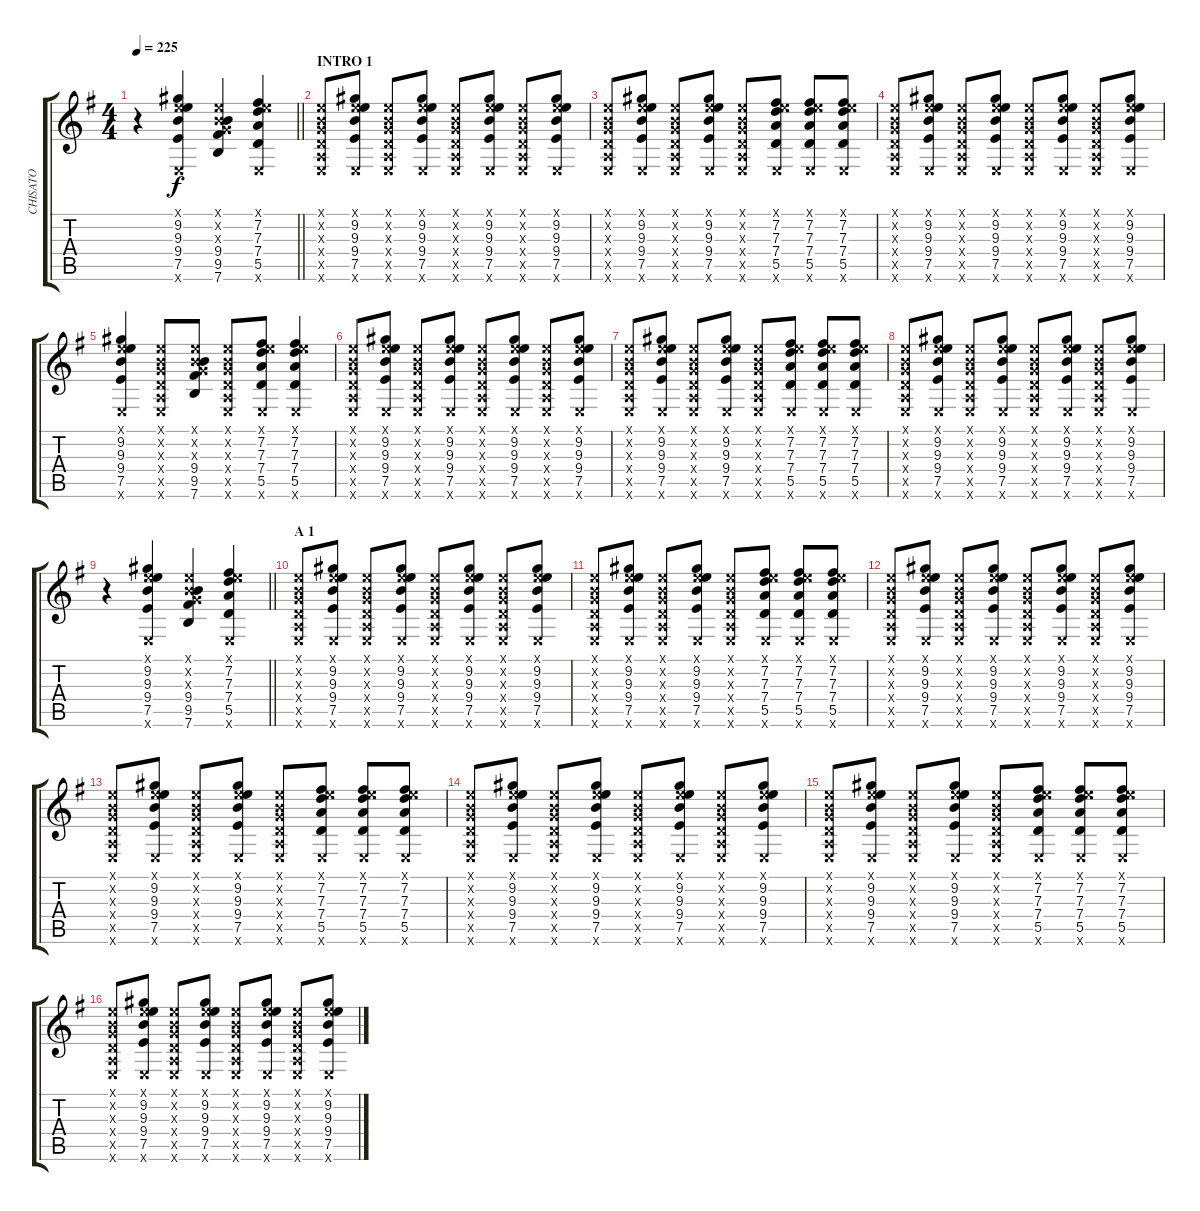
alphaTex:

\track ("CHISATO" "CHISATO") {instrument distortionguitar}
\staff {score tabs}
\tuning (E4 B3 G3 D3 A2 E2) {hide}
\ts (4 4)
\tempo 225
\clef g2
\barLineRight lightlight
\ks g
r.4{dy f} (0.1{x} 9.2 9.3 9.4 7.5 0.6{x}).4 (0.1{x} 0.2{x} 0.3{x} 9.4 9.5 7.6).4 (0.1{x} 7.2 7.3 7.4 5.5 0.6{x}).4 |
\section ("" "INTRO 1")
(0.1{x} 0.2{x} 0.3{x} 0.4{x} 0.5{x} 0.6{x}).8 (0.1{x} 9.2 9.3 9.4 7.5 0.6{x}).8 (0.1{x} 0.2{x} 0.3{x} 0.4{x} 0.5{x} 0.6{x}).8 (0.1{x} 9.2 9.3 9.4 7.5 0.6{x}).8 (0.1{x} 0.2{x} 0.3{x} 0.4{x} 0.5{x} 0.6{x}).8 (0.1{x} 9.2 9.3 9.4 7.5 0.6{x}).8 (0.1{x} 0.2{x} 0.3{x} 0.4{x} 0.5{x} 0.6{x}).8 (0.1{x} 9.2 9.3 9.4 7.5 0.6{x}).8 |
(0.1{x} 0.2{x} 0.3{x} 0.4{x} 0.5{x} 0.6{x}).8 (0.1{x} 9.2 9.3 9.4 7.5 0.6{x}).8 (0.1{x} 0.2{x} 0.3{x} 0.4{x} 0.5{x} 0.6{x}).8 (0.1{x} 9.2 9.3 9.4 7.5 0.6{x}).8 (0.1{x} 0.2{x} 0.3{x} 0.4{x} 0.5{x} 0.6{x}).8 (0.1{x} 7.2 7.3 7.4 5.5 0.6{x}).8 (0.1{x} 7.2 7.3 7.4 5.5 0.6{x}).8 (0.1{x} 7.2 7.3 7.4 5.5 0.6{x}).8 |
(0.1{x} 0.2{x} 0.3{x} 0.4{x} 0.5{x} 0.6{x}).8 (0.1{x} 9.2 9.3 9.4 7.5 0.6{x}).8 (0.1{x} 0.2{x} 0.3{x} 0.4{x} 0.5{x} 0.6{x}).8 (0.1{x} 9.2 9.3 9.4 7.5 0.6{x}).8 (0.1{x} 0.2{x} 0.3{x} 0.4{x} 0.5{x} 0.6{x}).8 (0.1{x} 9.2 9.3 9.4 7.5 0.6{x}).8 (0.1{x} 0.2{x} 0.3{x} 0.4{x} 0.5{x} 0.6{x}).8 (0.1{x} 9.2 9.3 9.4 7.5 0.6{x}).8 |
(0.1{x} 9.2 9.3 9.4 7.5 0.6{x}).4 (0.1{x} 0.2{x} 0.3{x} 0.4{x} 0.5{x} 0.6{x}).8 (0.1{x} 0.2{x} 0.3{x} 9.4 9.5 7.6).8 (0.1{x} 0.2{x} 0.3{x} 0.4{x} 0.5{x} 0.6{x}).8 (0.1{x} 7.2 7.3 7.4 5.5 0.6{x}).8 (0.1{x} 7.2 7.3 7.4 5.5 0.6{x}).4 |
(0.1{x} 0.2{x} 0.3{x} 0.4{x} 0.5{x} 0.6{x}).8 (0.1{x} 9.2 9.3 9.4 7.5 0.6{x}).8 (0.1{x} 0.2{x} 0.3{x} 0.4{x} 0.5{x} 0.6{x}).8 (0.1{x} 9.2 9.3 9.4 7.5 0.6{x}).8 (0.1{x} 0.2{x} 0.3{x} 0.4{x} 0.5{x} 0.6{x}).8 (0.1{x} 9.2 9.3 9.4 7.5 0.6{x}).8 (0.1{x} 0.2{x} 0.3{x} 0.4{x} 0.5{x} 0.6{x}).8 (0.1{x} 9.2 9.3 9.4 7.5 0.6{x}).8 |
(0.1{x} 0.2{x} 0.3{x} 0.4{x} 0.5{x} 0.6{x}).8 (0.1{x} 9.2 9.3 9.4 7.5 0.6{x}).8 (0.1{x} 0.2{x} 0.3{x} 0.4{x} 0.5{x} 0.6{x}).8 (0.1{x} 9.2 9.3 9.4 7.5 0.6{x}).8 (0.1{x} 0.2{x} 0.3{x} 0.4{x} 0.5{x} 0.6{x}).8 (0.1{x} 7.2 7.3 7.4 5.5 0.6{x}).8 (0.1{x} 7.2 7.3 7.4 5.5 0.6{x}).8 (0.1{x} 7.2 7.3 7.4 5.5 0.6{x}).8 |
(0.1{x} 0.2{x} 0.3{x} 0.4{x} 0.5{x} 0.6{x}).8 (0.1{x} 9.2 9.3 9.4 7.5 0.6{x}).8 (0.1{x} 0.2{x} 0.3{x} 0.4{x} 0.5{x} 0.6{x}).8 (0.1{x} 9.2 9.3 9.4 7.5 0.6{x}).8 (0.1{x} 0.2{x} 0.3{x} 0.4{x} 0.5{x} 0.6{x}).8 (0.1{x} 9.2 9.3 9.4 7.5 0.6{x}).8 (0.1{x} 0.2{x} 0.3{x} 0.4{x} 0.5{x} 0.6{x}).8 (0.1{x} 9.2 9.3 9.4 7.5 0.6{x}).8 |
\barLineRight lightlight
r.4 (0.1{x} 9.2 9.3 9.4 7.5 0.6{x}).4 (0.1{x} 0.2{x} 0.3{x} 9.4 9.5 7.6).4 (0.1{x} 7.2 7.3 7.4 5.5 0.6{x}).4 |
\section ("" "A 1")
(0.1{x} 0.2{x} 0.3{x} 0.4{x} 0.5{x} 0.6{x}).8 (0.1{x} 9.2 9.3 9.4 7.5 0.6{x}).8 (0.1{x} 0.2{x} 0.3{x} 0.4{x} 0.5{x} 0.6{x}).8 (0.1{x} 9.2 9.3 9.4 7.5 0.6{x}).8 (0.1{x} 0.2{x} 0.3{x} 0.4{x} 0.5{x} 0.6{x}).8 (0.1{x} 9.2 9.3 9.4 7.5 0.6{x}).8 (0.1{x} 0.2{x} 0.3{x} 0.4{x} 0.5{x} 0.6{x}).8 (0.1{x} 9.2 9.3 9.4 7.5 0.6{x}).8 |
(0.1{x} 0.2{x} 0.3{x} 0.4{x} 0.5{x} 0.6{x}).8 (0.1{x} 9.2 9.3 9.4 7.5 0.6{x}).8 (0.1{x} 0.2{x} 0.3{x} 0.4{x} 0.5{x} 0.6{x}).8 (0.1{x} 9.2 9.3 9.4 7.5 0.6{x}).8 (0.1{x} 0.2{x} 0.3{x} 0.4{x} 0.5{x} 0.6{x}).8 (0.1{x} 7.2 7.3 7.4 5.5 0.6{x}).8 (0.1{x} 7.2 7.3 7.4 5.5 0.6{x}).8 (0.1{x} 7.2 7.3 7.4 5.5 0.6{x}).8 |
(0.1{x} 0.2{x} 0.3{x} 0.4{x} 0.5{x} 0.6{x}).8 (0.1{x} 9.2 9.3 9.4 7.5 0.6{x}).8 (0.1{x} 0.2{x} 0.3{x} 0.4{x} 0.5{x} 0.6{x}).8 (0.1{x} 9.2 9.3 9.4 7.5 0.6{x}).8 (0.1{x} 0.2{x} 0.3{x} 0.4{x} 0.5{x} 0.6{x}).8 (0.1{x} 9.2 9.3 9.4 7.5 0.6{x}).8 (0.1{x} 0.2{x} 0.3{x} 0.4{x} 0.5{x} 0.6{x}).8 (0.1{x} 9.2 9.3 9.4 7.5 0.6{x}).8 |
(0.1{x} 0.2{x} 0.3{x} 0.4{x} 0.5{x} 0.6{x}).8 (0.1{x} 9.2 9.3 9.4 7.5 0.6{x}).8 (0.1{x} 0.2{x} 0.3{x} 0.4{x} 0.5{x} 0.6{x}).8 (0.1{x} 9.2 9.3 9.4 7.5 0.6{x}).8 (0.1{x} 0.2{x} 0.3{x} 0.4{x} 0.5{x} 0.6{x}).8 (0.1{x} 7.2 7.3 7.4 5.5 0.6{x}).8 (0.1{x} 7.2 7.3 7.4 5.5 0.6{x}).8 (0.1{x} 7.2 7.3 7.4 5.5 0.6{x}).8 |
(0.1{x} 0.2{x} 0.3{x} 0.4{x} 0.5{x} 0.6{x}).8 (0.1{x} 9.2 9.3 9.4 7.5 0.6{x}).8 (0.1{x} 0.2{x} 0.3{x} 0.4{x} 0.5{x} 0.6{x}).8 (0.1{x} 9.2 9.3 9.4 7.5 0.6{x}).8 (0.1{x} 0.2{x} 0.3{x} 0.4{x} 0.5{x} 0.6{x}).8 (0.1{x} 9.2 9.3 9.4 7.5 0.6{x}).8 (0.1{x} 0.2{x} 0.3{x} 0.4{x} 0.5{x} 0.6{x}).8 (0.1{x} 9.2 9.3 9.4 7.5 0.6{x}).8 |
(0.1{x} 0.2{x} 0.3{x} 0.4{x} 0.5{x} 0.6{x}).8 (0.1{x} 9.2 9.3 9.4 7.5 0.6{x}).8 (0.1{x} 0.2{x} 0.3{x} 0.4{x} 0.5{x} 0.6{x}).8 (0.1{x} 9.2 9.3 9.4 7.5 0.6{x}).8 (0.1{x} 0.2{x} 0.3{x} 0.4{x} 0.5{x} 0.6{x}).8 (0.1{x} 7.2 7.3 7.4 5.5 0.6{x}).8 (0.1{x} 7.2 7.3 7.4 5.5 0.6{x}).8 (0.1{x} 7.2 7.3 7.4 5.5 0.6{x}).8 |
(0.1{x} 0.2{x} 0.3{x} 0.4{x} 0.5{x} 0.6{x}).8 (0.1{x} 9.2 9.3 9.4 7.5 0.6{x}).8 (0.1{x} 0.2{x} 0.3{x} 0.4{x} 0.5{x} 0.6{x}).8 (0.1{x} 9.2 9.3 9.4 7.5 0.6{x}).8 (0.1{x} 0.2{x} 0.3{x} 0.4{x} 0.5{x} 0.6{x}).8 (0.1{x} 9.2 9.3 9.4 7.5 0.6{x}).8 (0.1{x} 0.2{x} 0.3{x} 0.4{x} 0.5{x} 0.6{x}).8 (0.1{x} 9.2 9.3 9.4 7.5 0.6{x}).8
